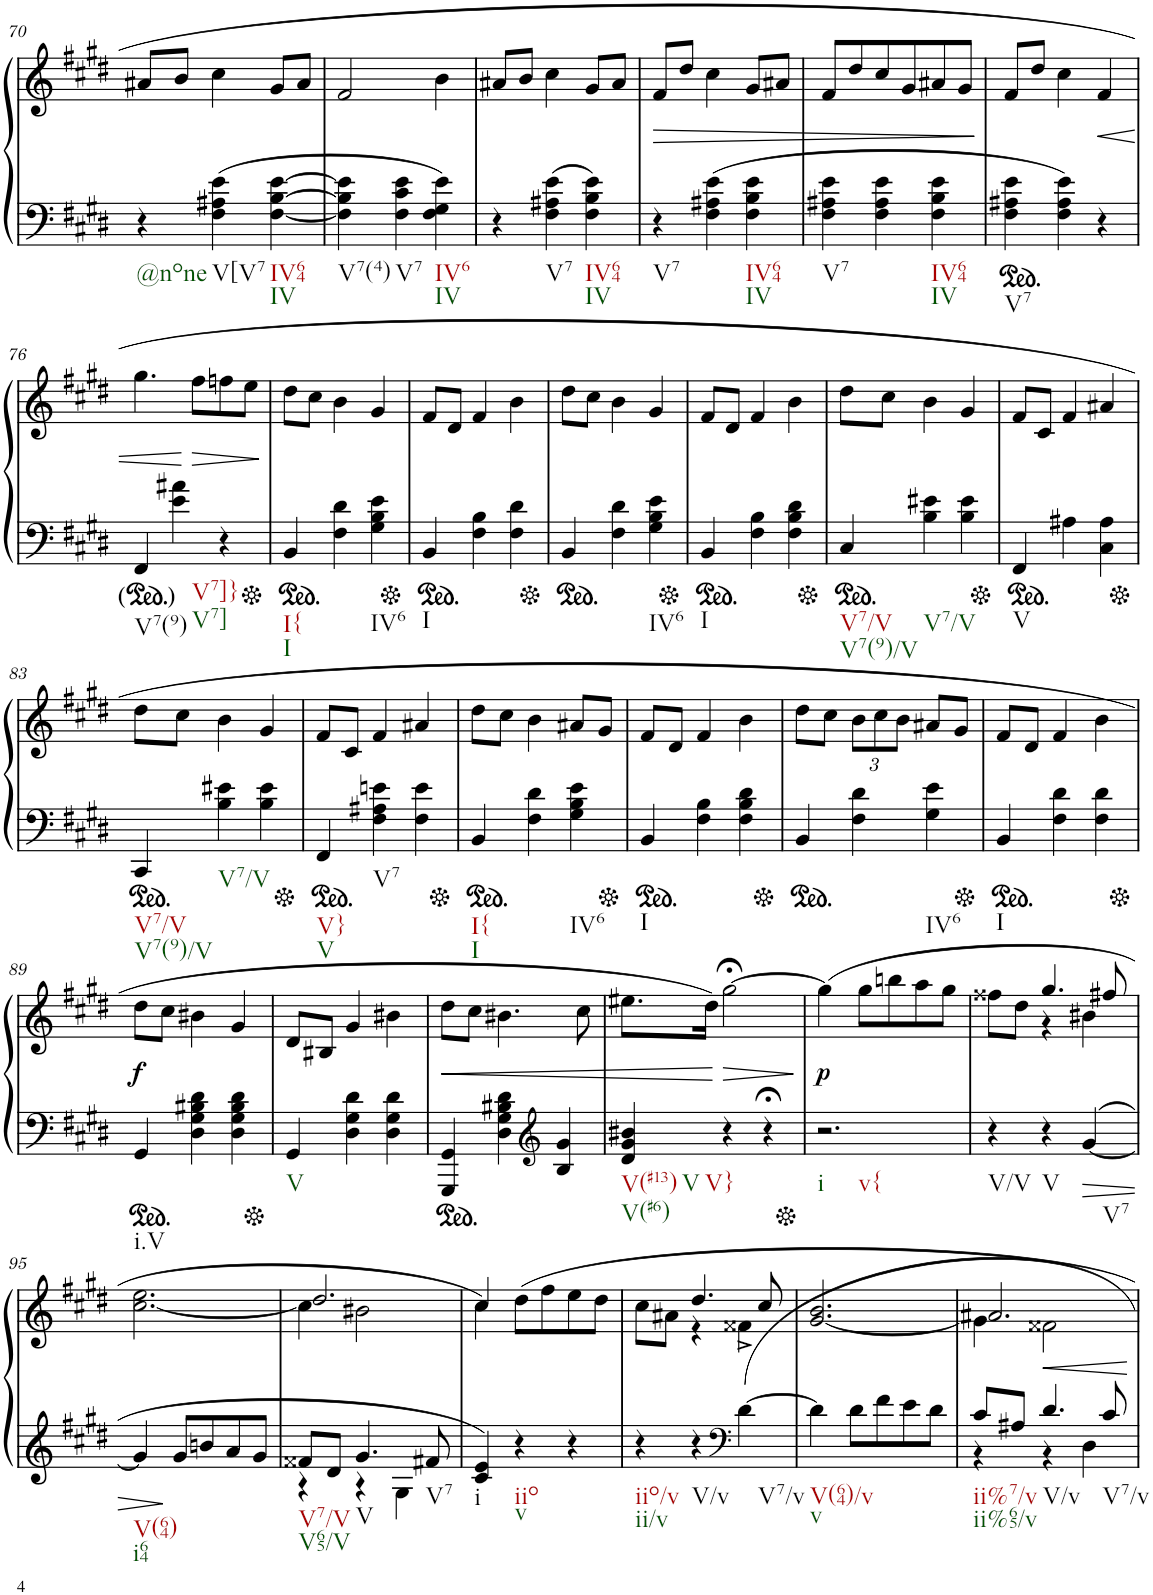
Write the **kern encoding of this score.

**kern	**kern	**dynam
*part2	*part1	*part1
*staff2	*staff1	*staff1
*I"piano	*I"piano	*
*I'Pno	*I'Pno	*
!!LO:PB:g=z
*clefG2	*clefG2	*
*k[f#c#g#d#]	*k[f#c#g#d#]	*
*c#:	*c#:	*
*M3/4	*M3/4	*
=70	=70	=70
!LO:TX:b:t=@none	!	!
4r	8a#X/L	.
.	8b/J	.
!LO:TX:b:t=V[V7	!	!
(4F#\ 4A#X\ 4e\	4cc#\	.
!LO:TX:b:t=IV64	!	!
!LO:TX:b:t=IV	!	!
[4F#\ [4B\ [4e\	8g#/L	.
.	8a#/J	.
=71	=71	=71
!LO:TX:b:t=V7(4)	!	!
4F#\] 4B\] 4e\]	2f#/	.
!LO:TX:b:t=V7	!	!
4F#\ 4c#\ 4e\	.	.
!LO:TX:b:t=IV6	!	!
!LO:TX:b:t=IV	!	!
4F#\ 4G#\ 4e\)	4b\	.
=72	=72	=72
4r	8a#X/L	.
.	8b/J	.
!LO:TX:b:t=V7	!	!
(4F#\ 4A#X\ 4e\	4cc#\	.
!LO:TX:b:t=IV64	!	!
!LO:TX:b:t=IV	!	!
4F#\ 4B\ 4e\)	8g#/L	.
.	8a#/J	.
=73	=73	=73
!LO:TX:b:t=V7	!	!
!	!	!LO:HP:b
4r	8f#/L	>
.	8dd#/J	.
(4F#\ 4A#X\ 4e\	4cc#\	.
!LO:TX:b:t=IV64	!	!
!LO:TX:b:t=IV	!	!
4F#\ 4B\ 4e\	8g#/L	.
.	8a#X/J	.
=74	=74	=74
!LO:TX:b:t=V7	!	!
4F#\ 4A#X\ 4e\	8f#/L	.
.	8dd#/	.
4F#\ 4A#\ 4e\	8cc#/	.
.	8g#/	.
!LO:TX:b:t=IV64	!	!
!LO:TX:b:t=IV	!	!
4F#\ 4B\ 4e\	8a#X/	.
.	8g#/J	.
=75	=75	=75
*ped	*	*
!LO:TX:b:t=V7	!	!
4F#\ 4A#X\ 4e\	8f#/L	.
.	8dd#/J	.
4F#\ 4A#\ 4e\)	4cc#\	.
!	!	!LO:HP:b
4r	4f#/	<
!!LO:LB:g=z
=76	=76	=76
!LO:TX:b:t=V7(9)	!	!
4FF#/	4.gg#\	.
!LO:TX:b:t=V7]}	!	!
!LO:TX:b:t=V7]	!	!
4e\ 4a#X\	.	.
!	!	!LO:HP:n=1:b
.	8ff#\L	] >
4r	8ffn\	.
.	8ee\J	.
.	.	[
=77	=77	=77
*Xped	*	*
*ped	*	*
!LO:TX:b:t=I{	!	!
!LO:TX:b:t=I	!	!
4BB/	8dd#\L	.
.	8cc#\J	.
4F#\ 4d#\	4b\	.
!LO:TX:b:t=IV6	!	!
4G#\ 4B\ 4e\	4g#/	.
=78	=78	=78
*Xped	*	*
*ped	*	*
!LO:TX:b:t=I	!	!
4BB/	8f#/L	.
.	8d#/J	.
4F#\ 4B\	4f#/	.
4F#\ 4d#\	4b\	.
=79	=79	=79
*Xped	*	*
*ped	*	*
4BB/	8dd#\L	.
.	8cc#\J	.
4F#\ 4d#\	4b\	.
!LO:TX:b:t=IV6	!	!
4G#\ 4B\ 4e\	4g#/	.
=80	=80	=80
*Xped	*	*
*ped	*	*
!LO:TX:b:t=I	!	!
4BB/	8f#/L	.
.	8d#/J	.
4F#\ 4B\	4f#/	.
4F#\ 4B\ 4d#\	4b\	.
=81	=81	=81
*Xped	*	*
*ped	*	*
!LO:TX:b:t=V7/V	!	!
!LO:TX:b:t=V7(9)/V	!	!
4C#/	8dd#\L	.
.	8cc#\J	.
!LO:TX:b:t=V7/V	!	!
4B\ 4e#X\	4b\	.
4B\ 4e#\	4g#/	.
=82	=82	=82
*Xped	*	*
*ped	*	*
!LO:TX:b:t=V	!	!
4FF#/	8f#/L	.
.	8c#/J	.
4A#X\	4f#/	.
4C#\ 4A#\	4a#X/	.
!!LO:LB:g=z
=83	=83	=83
*Xped	*	*
*ped	*	*
!LO:TX:b:t=V7/V	!	!
!LO:TX:b:t=V7(9)/V	!	!
4CC#/	8dd#\L	.
.	8cc#\J	.
!LO:TX:b:t=V7/V	!	!
4B\ 4e#X\	4b\	.
4B\ 4e#\	4g#/	.
=84	=84	=84
*Xped	*	*
*ped	*	*
!LO:TX:b:t=V}	!	!
!LO:TX:b:t=V	!	!
4FF#/	8f#/L	.
.	8c#/J	.
!LO:TX:b:t=V7	!	!
4F#\ 4A#X\ 4en\	4f#/	.
4F#\ 4e\	4a#X/	.
=85	=85	=85
*Xped	*	*
*ped	*	*
!LO:TX:b:t=I{	!	!
!LO:TX:b:t=I	!	!
4BB/	8dd#\L	.
.	8cc#\J	.
4F#\ 4d#\	4b\	.
!LO:TX:b:t=IV6	!	!
4G#\ 4B\ 4e\	8a#X/L	.
.	8g#/J	.
=86	=86	=86
*Xped	*	*
*ped	*	*
!LO:TX:b:t=I	!	!
4BB/	8f#/L	.
.	8d#/J	.
4F#\ 4B\	4f#/	.
4F#\ 4B\ 4d#\	4b\	.
=87	=87	=87
*Xped	*	*
*ped	*	*
4BB/	8dd#\L	.
.	8cc#\J	.
*	*Xbrackettup	*
4F#\ 4d#\	12b\L	.
.	12cc#\	.
.	12b\J	.
!LO:TX:b:t=IV6	!	!
4G#\ 4e\	8a#X/L	.
.	8g#/J	.
=88	=88	=88
*Xped	*	*
*ped	*	*
!LO:TX:b:t=I	!	!
4BB/	8f#/L	.
.	8d#/J	.
4F#\ 4d#\	4f#/	.
4F#\ 4d#\	4b\	.
!!LO:LB:g=z
=89	=89	=89
*Xped	*	*
*ped	*	*
!LO:TX:b:t=i.V	!	!
!	!	!LO:DY:b
4GG#/	8dd#\L	f
.	8cc#\J	.
4D#\ 4G#\ 4B#X\ 4d#\	4b#X\	.
4D#\ 4G#\ 4B#\ 4d#\	4g#/	.
=90	=90	=90
*Xped	*	*
!LO:TX:b:t=V	!	!
4GG#/	8d#/L	.
.	8B#X/J	.
4D#\ 4G#\ 4d#\	4g#/	.
4D#\ 4G#\ 4d#\	4b#X\	.
=91	=91	=91
*ped	*	*
!	!	!LO:HP:b
4GGG#/ 4GG#/	8dd#\L	<
.	8cc#\J	.
4D#\ 4G#\ 4B#X\ 4d#\	4.b#X\	.
*clefG2	*	*
4B#/ 4g#/	.	.
.	8cc#\	.
=92	=92	=92
!LO:TX:b:t=V(#13)	!	!
!LO:TX:b:t=V(#6)	!	!
!LO:TX:b:t=V	!	!
!LO:TX:b:t=V}	!	!
4d#/ 4g#/ 4b#X/	8.ee#X\L	.
.	16dd#\Jk	.
!	!	!LO:HP:n=1:b
4r	[2gg#;<\	] >
4r;<	.	.
.	.	[
=93	=93	=93
*Xped	*	*
!LO:TX:b:t=i	!	!
!LO:TX:b:t=v{	!	!
!	!	!LO:DY:b
2.r	(4gg#\]	p
.	8gg#\L	.
.	8bbn\	.
.	8aa\	.
.	8gg#\J	.
=94	=94	=94
*	*^	*
!LO:TX:b:t=V/V	!	!	!
4r	8ff##X\L	4ryy	.
.	8dd#\J	.	.
!LO:TX:b:t=V	!	!	!
4r	4.gg#/	4r	.
!LO:TX:b:t=V7	!	!	!
([4g#/	.	4b#X\	.
.	8ff#X/	.	.
*	*v	*v	*
!!LO:LB:g=z
=95	=95	=95
!LO:TX:b:t=V(64)	!	!
!LO:TX:b:t=i64	!	!
4g#/]	[2.cc#\ 2.ee\	.
8g#/L	.	.
8bn/	.	.
8a/	.	.
8g#/J	.	.
=96	=96	=96
*^	*^	*
!LO:TX:b:t=V7/V	!	!	!	!
!LO:TX:b:t=V65/V	!	!	!	!
8f##X/L	4r	2.dd#/	4cc#\]	.
8d#/J	.	.	.	.
!LO:TX:b:t=V	!	!	!	!
4.g#/	4r	.	2b#X\	.
.	4G#\	.	.	.
!LO:TX:b:t=V7	!	!	!	!
8f#X/	.	.	.	.
*v	*v	*	*	*
=97	=97	=97	=97
!LO:TX:b:t=i	!	!	!
4c#/ 4e/)	4cc#\)	4cc#/	.
!LO:TX:b:t=iio	!	!	!
!LO:TX:b:t=v	!	!	!
4r	8dd#\L	2ryy	.
.	8ff#\	.	.
4r	8ee\	.	.
.	8dd#\J	.	.
=98	=98	=98	=98
!LO:TX:b:t=iio/v	!	!	!
!LO:TX:b:t=ii/v	!	!	!
4r	8cc#\L	4ryy	.
.	8a#X\J	.	.
!LO:TX:b:t=V/v	!	!	!
4r	4.dd#/	4r	.
*clefF4	*	*	*
!LO:TX:b:t=V7/v	!	!	!
[4d#^\	.	4f##X\	.
.	8cc#/	.	.
*	*v	*v	*
=99	=99	=99
!LO:TX:b:t=V(64)/v	!	!
!LO:TX:b:t=v	!	!
4d#\]	[2.g#/ 2.b/	.
8d#\L	.	.
8f#\	.	.
8e\	.	.
8d#\J	.	.
=100	=100	=100
*^	*^	*
!LO:TX:b:t=ii%7/v	!	!	!	!
!LO:TX:b:t=ii%65/v	!	!	!	!
8c#/L	4r	2.a#X/	4g#\]	.
8A#X/J	.	.	.	.
!LO:TX:b:t=V/v	!	!	!	!
4.d#/	4r	.	2f##X\	.
.	4D#\	.	.	.
!LO:TX:b:t=V7/v	!	!	!	!
8c#/	.	.	.	.
*v	*v	*	*	*
*	*v	*v	*
.	.	]
=	=	=
*-	*-	*-
